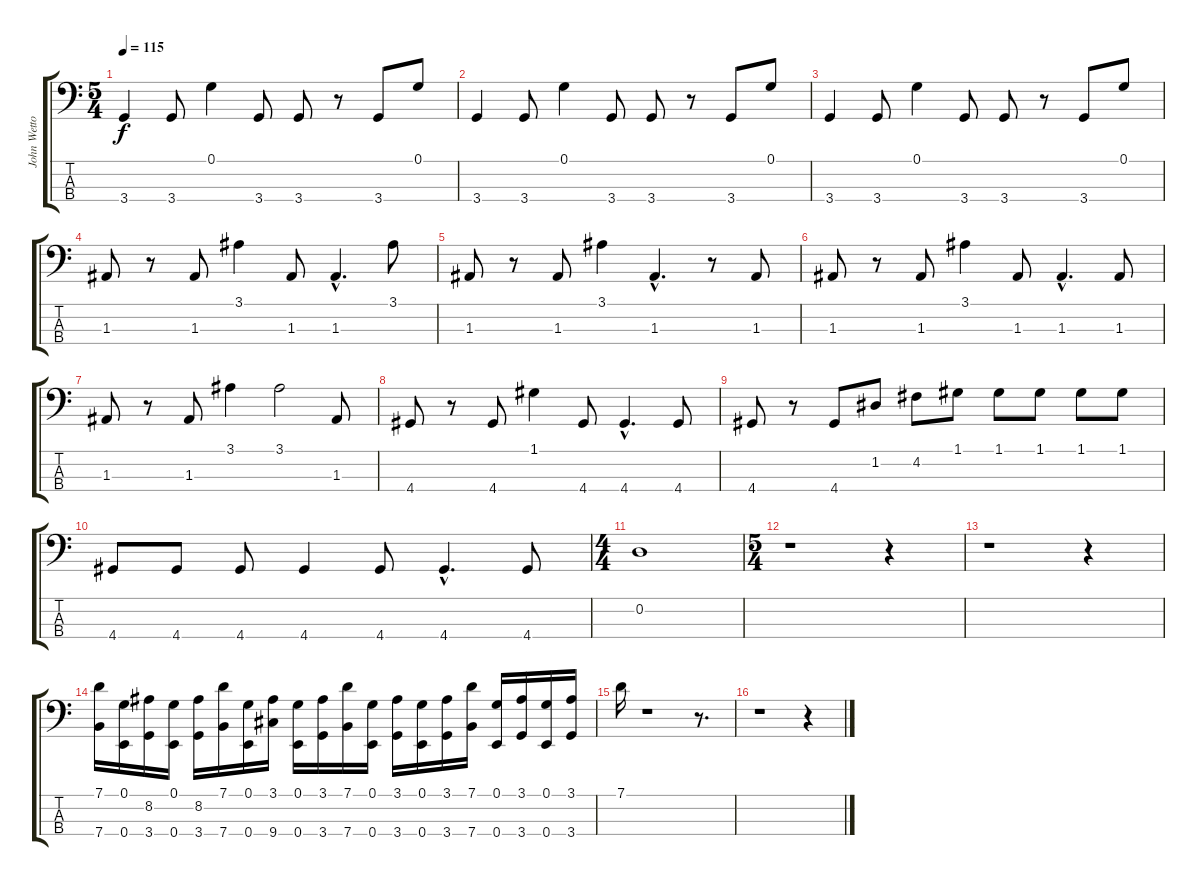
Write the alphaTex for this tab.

\track ("John Wetton Bass" "John Wetto") {instrument slapbass2}
\staff {score tabs}
\tuning (G2 D2 A1 E1) {hide}
\ts (5 4)
\tempo 115
\clef f4
\ks c
3.4.4{dy f} 3.4.8 0.1.4 3.4.8 3.4.8 r.8 3.4.8 0.1.8 |
3.4.4 3.4.8 0.1.4 3.4.8 3.4.8 r.8 3.4.8 0.1.8 |
3.4.4 3.4.8 0.1.4 3.4.8 3.4.8 r.8 3.4.8 0.1.8 |
1.3.8 r.8 1.3.8 3.1.4 1.3.8 1.3{hac}.4{d} 3.1.8 |
1.3.8 r.8 1.3.8 3.1.4 1.3{hac}.4{d} r.8 1.3.8 |
1.3.8 r.8 1.3.8 3.1.4 1.3.8 1.3{hac}.4{d} 1.3.8 |
1.3.8 r.8 1.3.8 3.1.4 3.1.2 1.3.8 |
4.4.8 r.8 4.4.8 1.1.4 4.4.8 4.4{hac}.4{d} 4.4.8 |
4.4.8 r.8 4.4.8 1.2.8 4.2.8 1.1.8 1.1.8 1.1.8 1.1.8 1.1.8 |
4.4.8 4.4.8 4.4.8 4.4.4 4.4.8 4.4{hac}.4{d} 4.4.8 |
\ts (4 4)
0.2.1 |
\ts (5 4)
r.1 r.4 |
r.1 r.4 |
(7.1 7.4).16 (0.1 0.4).16 (8.2 3.4).16 (0.1 0.4).16 (8.2 3.4).16 (7.1 7.4).16 (0.1 0.4).16 (3.1 9.4).16 (0.1 0.4).16 (3.1 3.4).16 (7.1 7.4).16 (0.1 0.4).16 (3.1 3.4).16 (0.1 0.4).16 (3.1 3.4).16 (7.1 7.4).16 (0.1 0.4).16 (3.1 3.4).16 (0.1 0.4).16 (3.1 3.4).16 |
7.1.16 r.1 r.8{d} |
r.1 r.4
